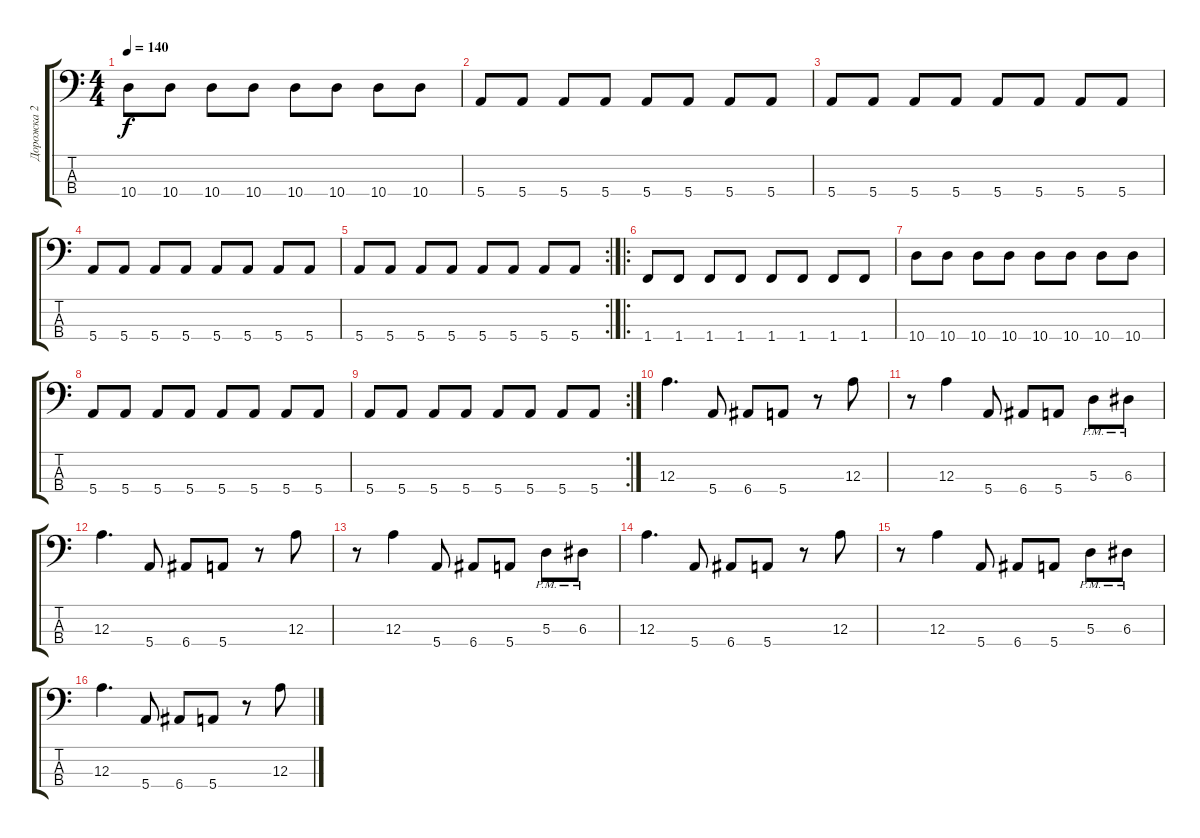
\track ("Дорожка 2" "Дорожка 2") {instrument electricbassfinger}
\staff {score tabs}
\tuning (G2 D2 A1 E1) {hide}
\ts (4 4)
\tempo 140
\clef f4
\ks c
10.4.8{dy f} 10.4.8 10.4.8 10.4.8 10.4.8 10.4.8 10.4.8 10.4.8 |
5.4.8 5.4.8 5.4.8 5.4.8 5.4.8 5.4.8 5.4.8 5.4.8 |
5.4.8 5.4.8 5.4.8 5.4.8 5.4.8 5.4.8 5.4.8 5.4.8 |
5.4.8 5.4.8 5.4.8 5.4.8 5.4.8 5.4.8 5.4.8 5.4.8 |
\rc 2
5.4.8 5.4.8 5.4.8 5.4.8 5.4.8 5.4.8 5.4.8 5.4.8 |
\ro
1.4.8{volume 12} 1.4.8 1.4.8 1.4.8 1.4.8 1.4.8 1.4.8 1.4.8 |
10.4.8 10.4.8 10.4.8 10.4.8 10.4.8 10.4.8 10.4.8 10.4.8 |
5.4.8 5.4.8 5.4.8 5.4.8 5.4.8 5.4.8 5.4.8 5.4.8 |
\rc 2
5.4.8 5.4.8 5.4.8 5.4.8 5.4.8 5.4.8 5.4.8 5.4.8 |
12.3.4{d volume 16} 5.4.8 6.4.8 5.4.8 r.8 12.3.8 |
r.8 12.3.4 5.4.8 6.4.8 5.4.8 5.3{pm}.8 6.3{pm}.8 |
12.3.4{d} 5.4.8 6.4.8 5.4.8 r.8 12.3.8 |
r.8 12.3.4 5.4.8 6.4.8 5.4.8 5.3{pm}.8 6.3{pm}.8 |
12.3.4{d} 5.4.8 6.4.8 5.4.8 r.8 12.3.8 |
r.8 12.3.4 5.4.8 6.4.8 5.4.8 5.3{pm}.8 6.3{pm}.8 |
12.3.4{d} 5.4.8 6.4.8 5.4.8 r.8 12.3.8
